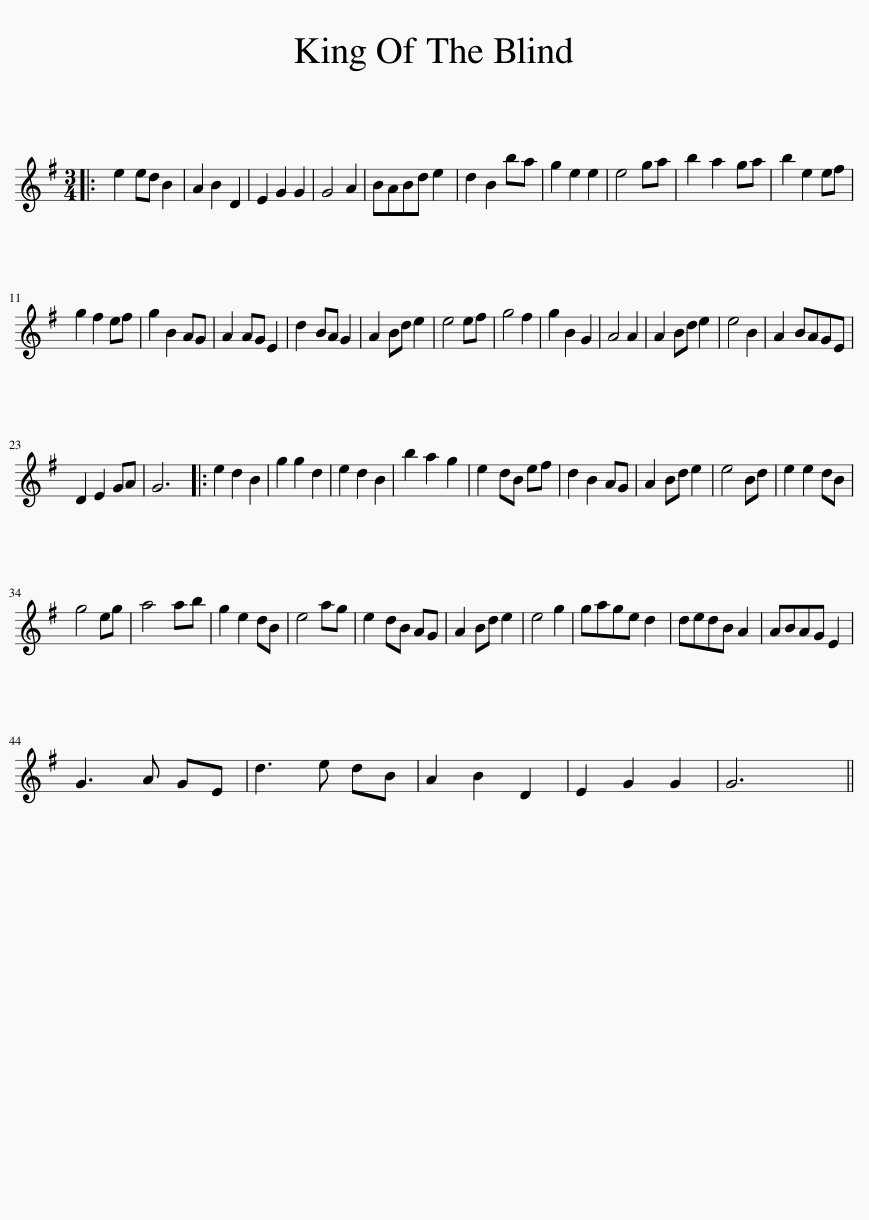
X:1
L:1/8
M:3/4
I:linebreak $
K:G
V:1 treble
V:1
|: e2 ed B2 | A2 B2 D2 | E2 G2 G2 | G4 A2 | BABd e2 | %5
 d2 B2 ba | g2 e2 e2 | e4 ga | b2 a2 ga | b2 e2 ef |$ %10
 g2 f2 ef | g2 B2 AG | A2 AG E2 | d2 BA G2 | A2 Bd e2 | %15
 e4 ef | g4 f2 | g2 B2 G2 | A4 A2 | A2 Bd e2 | %20
 e4 B2 | A2 BAGE |$ D2 E2 GA | G6 |: e2 d2 B2 | %25
 g2 g2 d2 | e2 d2 B2 | b2 a2 g2 | e2 dB ef | d2 B2 AG | %30
 A2 Bd e2 | e4 Bd | e2 e2 dB |$ g4 eg | a4 ab | %35
 g2 e2 dB | e4 ag | e2 dB AG | A2 Bd e2 | e4 g2 | %40
 gage d2 | dedB A2 | ABAG E2 |$ G3 A GE | d3 e dB | %45
 A2 B2 D2 | E2 G2 G2 | G6 || %48
